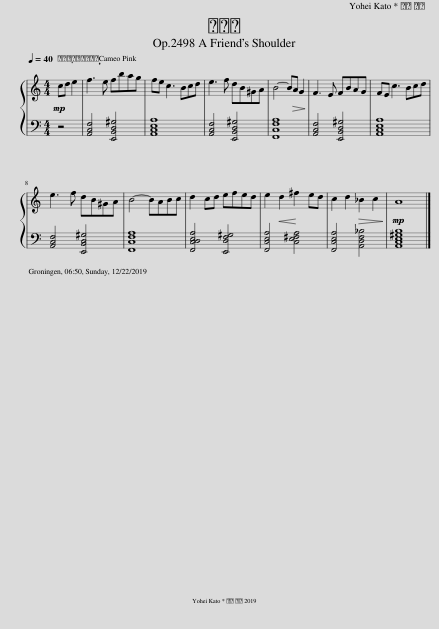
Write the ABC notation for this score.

X:1
%%score { 1 | 2 }
L:1/8
Q:1/4=40
M:4/4
I:linebreak $
K:C
V:1 treble
V:2 bass
V:1
!mp! cd e2 | f3 e fbag | fe c3 Bcd | e3 f dB^GA | B4- B!>(!A G2!>)! | %5
 F3 E FBAG | FE c3 Bcd |$ e3 f dB^GA | B4- BABc | d2 cd efed | %10
 e2!<(! d2 ^f2 ed!<)! | c2 d2!>(! _B2 c2!>)! |!mp! A8 |] %13
V:2
 z4 | [A,,C,F,]4 [E,,B,,D,^G,]4 | [A,,C,E,A,]8 | [A,,C,F,]4 [E,,B,,D,^G,]4 | [F,,C,F,A,]8 | %5
 [A,,C,F,]4 [E,,B,,D,^G,]4 | [A,,C,E,A,]8 |$ [A,,C,F,]4 [E,,B,,D,^G,]4 | [F,,C,F,A,]8 | [F,,C,D,E,A,]4 [E,,D,F,^G,]4 | %10
 [F,,C,E,A,]4 [C,E,^F,A,]4 | [F,,C,E,A,]4 [A,,D,F,_B,]4 | [A,,C,E,^G,B,]8 |] %13
